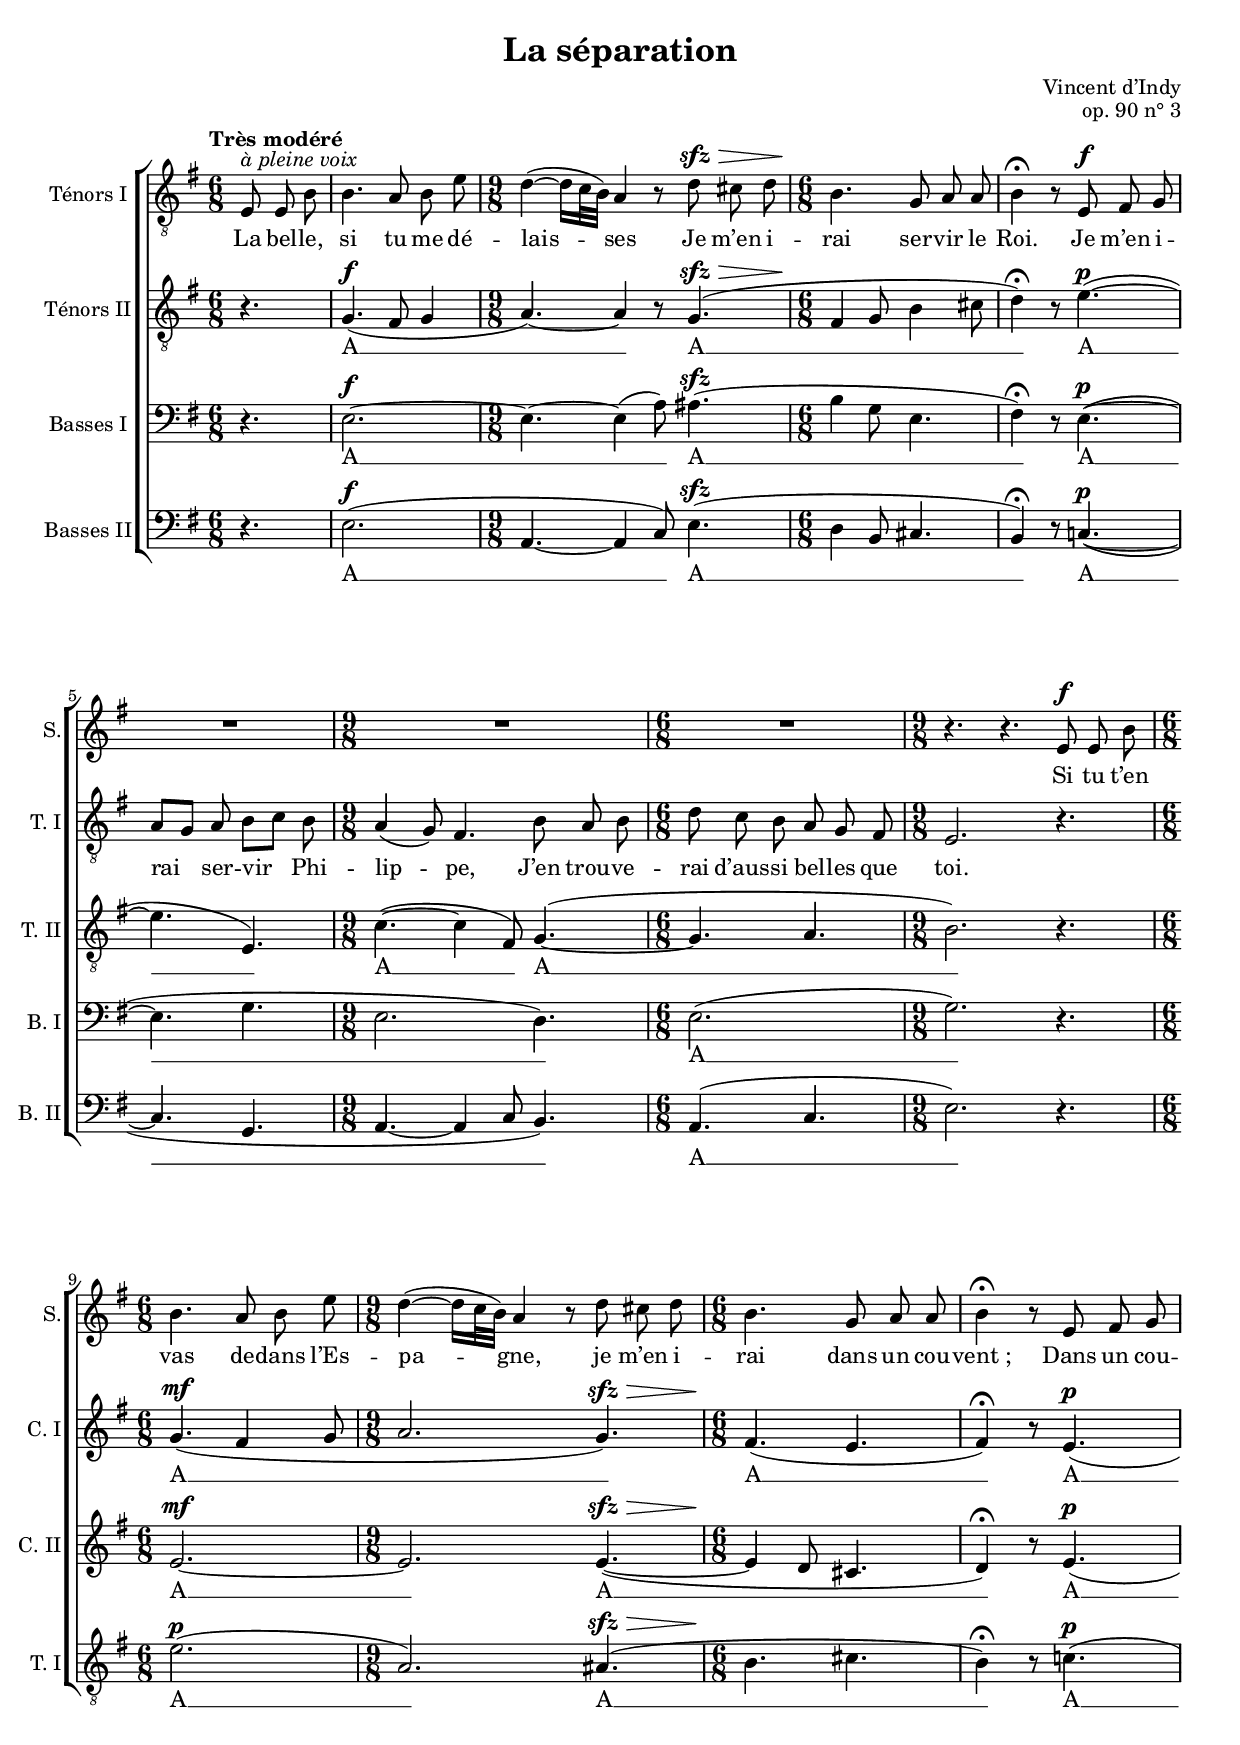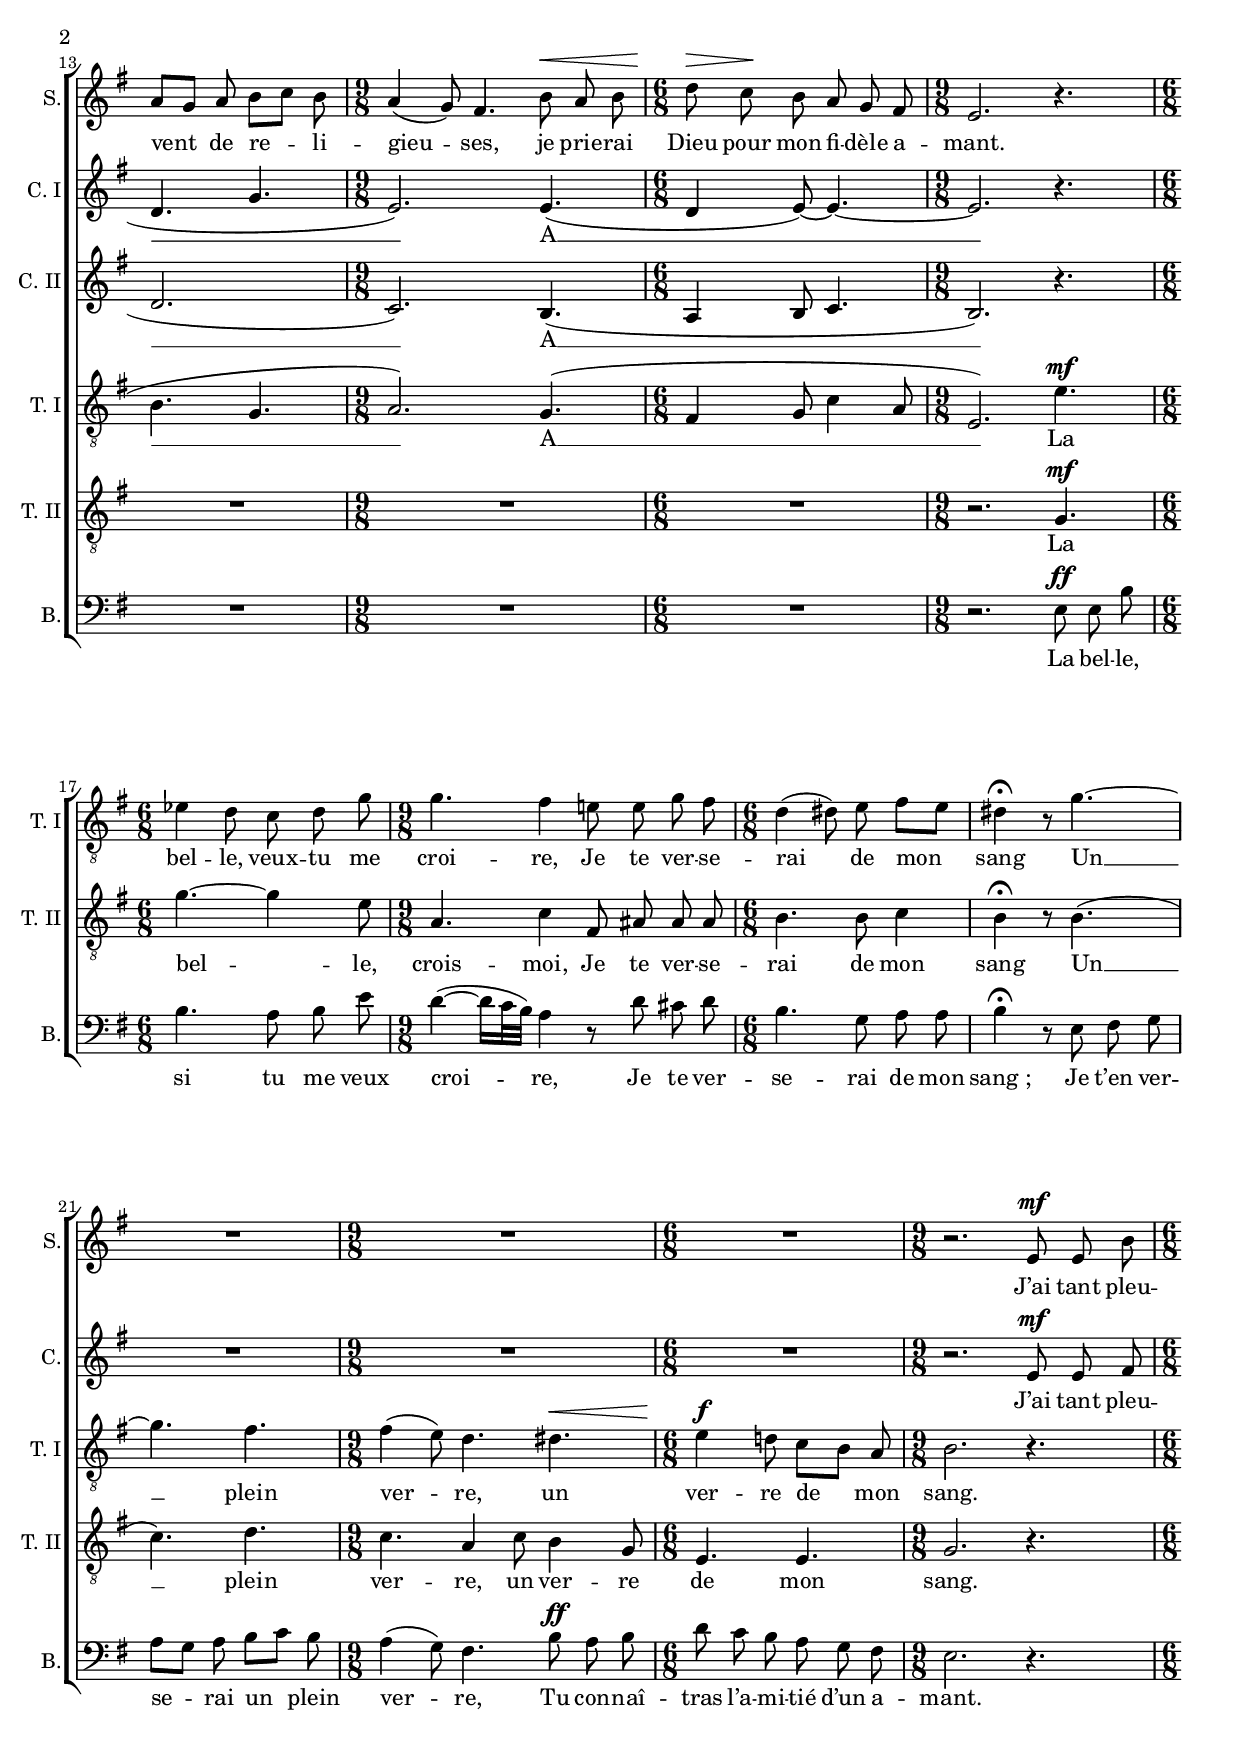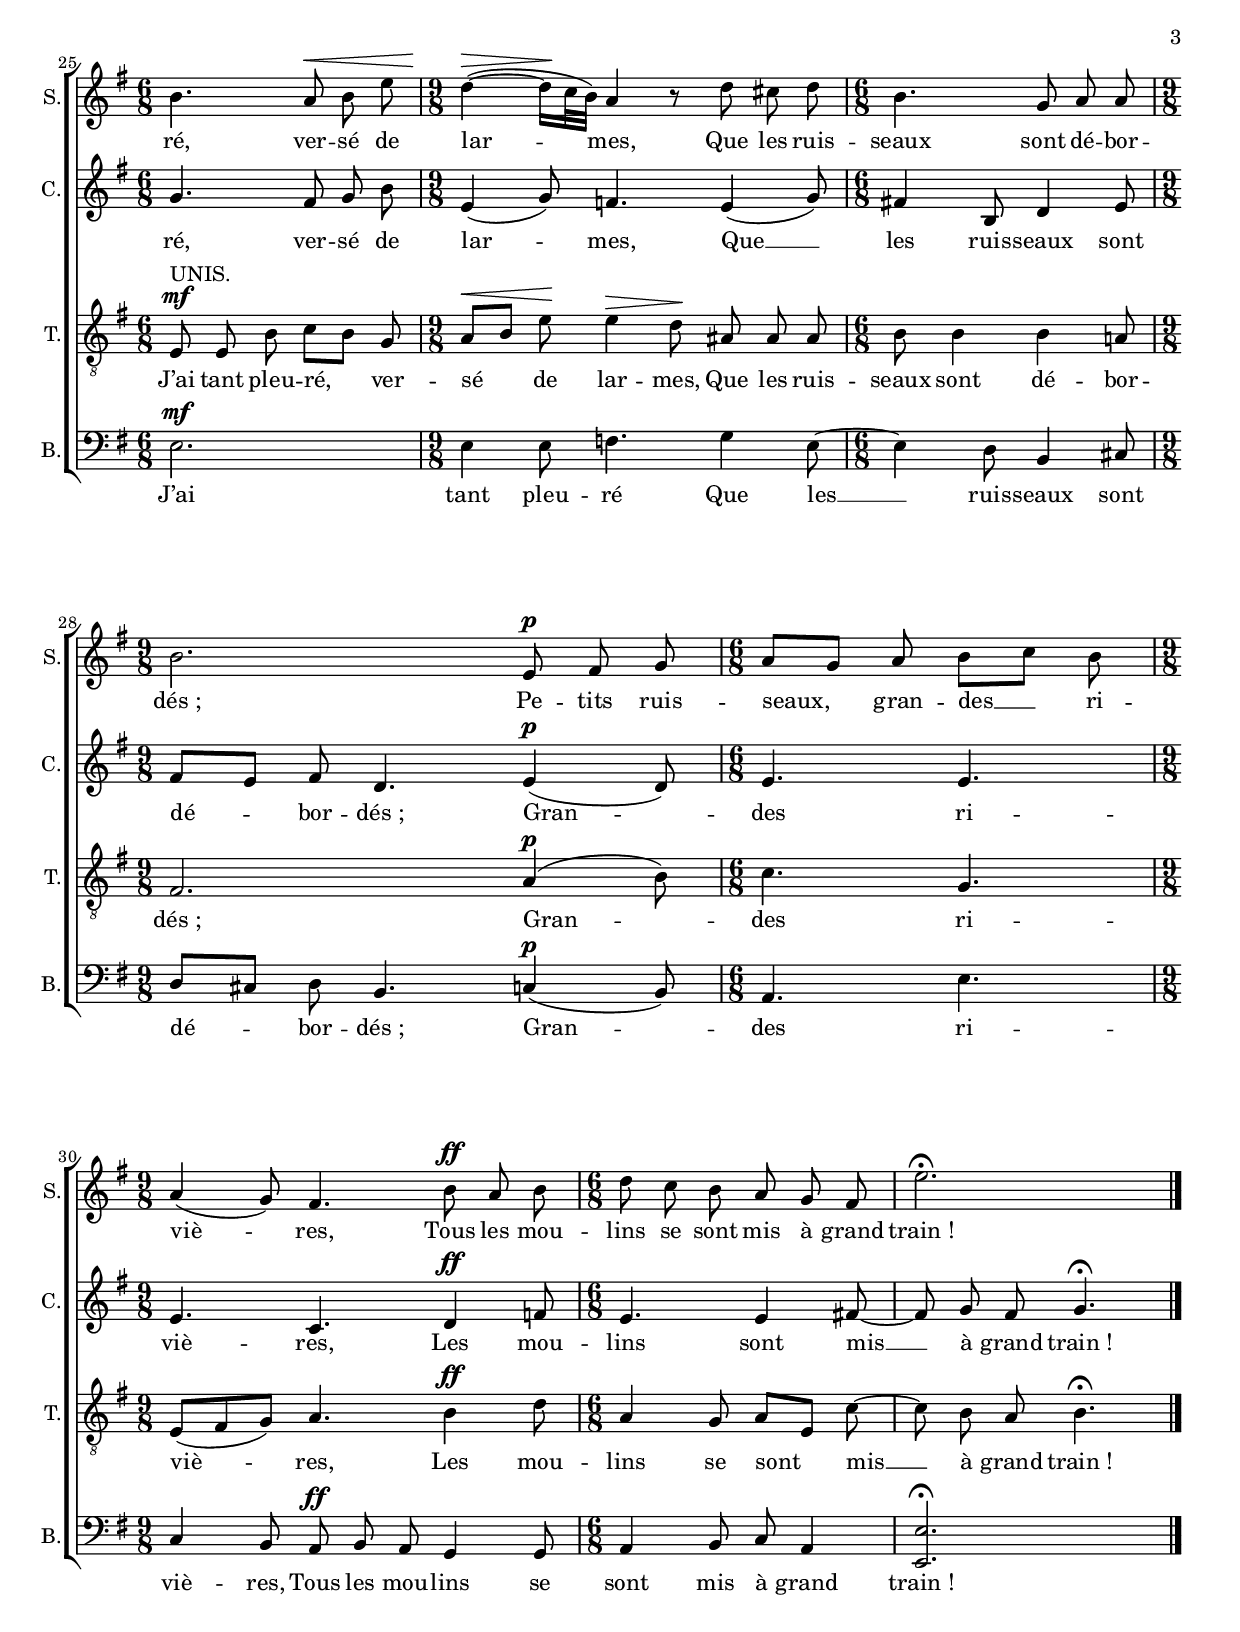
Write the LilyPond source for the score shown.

\version "2.22.1"

% Augustin Roche
% 1er janvier 2022
% © CC-BY-SA


\header {
  title = "La séparation"
  composer = "Vincent d’Indy"
  opus = "op. 90 n° 3"
  % Supprimer le pied de page par défaut
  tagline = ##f
}

#(set-global-staff-size 18)

global = {
  \key e \minor
  \numericTimeSignature
  \time 6/8
  \partial 4.
  \tempo "Très modéré"
  \autoBeamOff
  \dynamicUp
  \accidentalStyle modern
}

sopranoOne = \relative c' {
  \global
  r4.
  R4.*16
  \time 9/8 r4. r4. e8\f e b'
  \time 6/8 b4. a8 b e |
  \time 9/8 d4~( d16[ c32 b]) a4 r8 d cis d
  \time 6/8 b4. g8 a a
  b4\fermata r8 e, fis g |
  % p 12
  a[ g] a b[ c] b
  \time 9/8 a4( g8) fis4. b8\< a b 
  \time 6/8 d8\> c\! b a g fis
  \time 9/8 e2. r4.
  R4.*16
  % p 13
  \time 9/8 r2. e8\mf e b'
  \time 6/8 b4. a8\< b e
  \time 9/8 d4~(\> d16[\! c32 b]) a4 r8 d cis d |
  \time 6/8 b4. g8 a a
  \time 9/8 b2. e,8\p fis g 
  \time 6/8 a[ g] a b[ c] b |
  \time 9/8 a4( g8) fis4. b8\ff a b 
  \time 6/8 d8 c b a g fis
  e'2.\fermata |
}

altoOne = \relative c'' {
  \global
  r4.
  R4.*19
  \time 6/8 g4.(\mf fis4 g8 |
  \time 9/8 a2. g4.)\sfz\>
  \time 6/8 fis4.(\! e
  fis4)\fermata r8 e4.(\p |
  % p 12
  d4. g
  \time 9/8 e2.) e4.(
  \time 6/8 d4 e8~) e4.~
  \time 9/8 e2. r4. |
  \set Staff.shortInstrumentName="C."
  R4.*16
  % p 13
  \time 9/8 r2. e8\mf e fis
  \time 6/8 g4. fis8 g b
  \time 9/8 e,4( g8) f4. e4( g8) |
  \time 6/8 fis4 b,8 d4 e8
  \time 9/8 fis[ e] fis d4. e4(\p d8)
  \time 6/8 e4. e |
  \time 9/8 e c d4\ff f8
  \time 6/8 e4. e4 fis8~
  fis g fis g4.\fermata |
  
}

altoTwo = \relative c' {
  \global
  r4.
  R4.*19
  \time 6/8 e2.~\mf |
  \time 9/8 e2. e4.~(\sfz\>
  \time 6/8 e4\! d8 cis4.
  d4)\fermata r8 e4.(\p |
  % p 12
  d2.
  \time 9/8 c2.) b4.(
  a4 b8 c4.
  \time 9/8 b2.) r4. |
  R4.*16
  
}

tenorOne = \relative c {
  \global
  e8^\markup{\italic{ à pleine voix }} e b'
  b4. a8 b e
  \time 9/8 d4~( d16[ c32 b]) a4 r8 d\sfz\> cis d |
  \time 6/8 b4.\! g8 a a
  b4\fermata r8 e,\f fis g
  a[ g] a b[ c] b
  \time 9/8 a4( g8) fis4. b8 a b |
  % p 11 
  \time 6/8 d8 c b a g fis
  \time 9/8 e2. r4.
  \time 6/8 e'2.(\p |
  \time 9/8 a,2.) ais4.(\sfz\>
  \time 6/8 b4.\! cis
  b4)\fermata r8 c4.(\p |
  % p 12
  b g
  \time 9/8 a2.) g4.(
  \time 6/8 fis4 g8 c4 a8
  \time 9/8 e2.) e'4.\mf |
  \time 6/8 es4 d8 c d g
  \time 9/8 g4. fis4 e8 e g fis
  \time 6/8 d4( dis8) e fis[ e]
  dis4\fermata r8 g4.~ |
  g fis
  \time 9/8 fis4( e8) d4. dis\<
  \time 6/8 e4\f d8 c[ b] a |
  % p 13
  \time 9/8 b2. r4. 
  \set Staff.shortInstrumentName="T." \break
  \time 6/8 e,8\mf^"UNIS." e b' c[ b] g
  \time 9/8 a[\< b] e\! e4\> d8\! ais8 ais ais |
  \time 6/8 b8 b4 b a8
  \time 9/8 fis2. a4(\p b8)
  \time 6/8 c4. g |
  \time 9/8 e8[( fis g]) a4. b4\ff d8
  \time 6/8 a4 g8 a[ e] c'~
  c b a b4.\fermata \bar "|."
  
}

tenorTwo = \relative c' {
  \global
  r4.
  g4.(\f fis8 g4
  \time 9/8 a4.~) a4 r8 g4.(\sfz\> |
  \time 6/8 fis4\! g8 b4 cis8
  d4)\fermata r8 e4.~(\p
  e e,)
  \time 9/8 c'4.~( c4 fis,8) g4.~( |
  % p 11
  \time 6/8 g a
  b2.) r4.
  R4.*16
  % p 12
  \time 9/8 r2. g4.\mf |
  g'~ g4 e8
  \time 9/8 a,4. c4 fis,8 ais ais ais
  \time 6/8 b4. b8 c4
  b4\fermata r8 b4.( |
  c) d
  \time 9/8 c a4 c8 b4 g8
  \time 6/8 e4. e |
  % p 13
  \time 9/8 g2. r4.
  s2.
  
}

bassOne = \relative c {
  \global
  r4.
  e2.~\f
  \time 9/8 e4.~ e4( a8) ais4.(\sfz |
  b4 g8 e4.
  fis4)\fermata r8 e4.~(\p 
  e g
  \time 9/8 e2. d4.) |
  % p 11
  \time 6/8 e2.(
  \time 9/8 g2.) r4.
  \set Staff.shortInstrumentName="B."
  R4.*16
  % p 12
  \time 9/8 r2. e8\ff e b'
  \time 6/8 b4. a8 b e
  \time 9/8 d4~( d16[ c32 b]) a4 r8 d cis d 
  \time 6/8 b4. g8 a a
  b4\fermata r8 e, fis g |
  a[ g] a b[ c] b
  \time 9/8 a4( g8) fis4. b8\ff a b 
  \time 6/8 d8 c b a g fis |
  % p 13
  \time 9/8 e2. r4.
  \time 6/8 e2.\mf
  \time 9/8 e4 e8 f4. g4e8~ |
  \time 6/8 e4 d8 b4 cis8
  \time 9/8 d[ cis] d b4. c4(\p b8)
  a4. e' |
  \time 9/8 c4 b8 a\ff b a g4 g8
  \time 6/8 a4 b8 c a4
  <e' e,>2.\fermata |
}

bassTwo = \relative c {
  \global
  r4.
  e2.(\f 
  \time 9/8 a,4.~ a4 c8) e4.(\sfz |
  \time 6/8 d4 b8 cis4.
  b4)\fermata r8 c4.~(\p 
  c g
  \time 9/8 a4.~ a4 c8 b4.) |
  % p 11
  \time 6/8 a4.( c
  \time 9/8 e2.) r4.
  s2.
  
}

% augmente la distance entre syllabes pour afficher le trait d'union
forceHyphen = \once \override LyricHyphen.minimum-distance = #1

sopranoOneVerse = \lyricmode {
  Si tu t’en vas de -- dans l’Es -- pa -- gne, je m’en i -- rai dans un cou -- vent_;
  Dans un cou -- vent de re -- li -- gieu -- ses,
  je prie -- rai Dieu pour mon fi -- dèle a -- mant.
  
  J’ai tant pleu -- ré, ver -- sé de lar -- mes,
  Que les ruis -- seaux sont dé -- bor -- dés_;
  Pe -- tits ruis -- seaux, gran -- des __ ri -- viè -- res,
  Tous les mou -- lins se sont mis à grand train_!
  
}

altoOneVerse = \lyricmode {
  A __ A __ A __ A __
  
  J’ai tant pleu -- ré, ver -- sé de lar -- mes,
  Que __ les ruis -- seaux sont dé -- bor -- dés_;
  Gran -- des ri -- viè -- res,
  Les mou -- lins sont mis __ à grand train_!
}

altoTwoVerse = \lyricmode {
  A __ A __ A __ A __
  
}

tenorOneVerse = \lyricmode {
  La bel -- le, si tu me dé -- lais -- ses
  Je m’en i -- rai ser -- vir le Roi.
  Je m’en i -- rai ser -- vir Phi -- lip -- pe,
  J’en trou -- ve -- rai d’aus -- si bel -- les que toi.
  
  A __ A __ A __ A __
  La bel -- le, \forceHyphen veux -- tu me croi -- re, 
  Je te ver -- se -- rai de mon sang
  Un __ plein ver -- re, un ver -- re de mon sang.
  
  J’ai tant pleu -- ré, ver -- sé de lar -- mes,
  Que les ruis -- seaux sont dé -- bor -- dés_;
  Gran -- des ri -- viè -- res,
  Les mou -- lins se sont mis __ à grand train_!
}

tenorTwoVerse = \lyricmode {
  A __ A __ A __ A __ A __
  
  La bel -- le, \forceHyphen crois -- moi, 
  Je te ver -- se -- rai de mon sang
  Un __ plein ver -- re, un ver -- re de mon sang.
}

bassOneVerse = \lyricmode {
  A __ A __ A __ A __
  
  La bel -- le, si tu me veux croi -- re, 
  Je te ver -- se -- rai de mon sang_;
  Je t’en ver -- se -- rai un plein ver -- re, 
  Tu con -- naî -- tras l’a -- mi -- tié d’un a -- mant.
  
  J’ai tant pleu -- ré
  Que les __ ruis -- seaux sont dé -- bor -- dés_;
  Gran -- des ri -- viè -- res,
  Tous les mou -- lins se sont mis à grand train_!
}

bassTwoVerse = \lyricmode {
  A __ A __ A __ A __
  
}

\score {
  \new ChoirStaff <<
    \new Staff \with {
      midiInstrument = "choir aahs"
      instrumentName = "Sopranos"
      shortInstrumentName = "S."
    } { \sopranoOne }
    \addlyrics { \sopranoOneVerse }
    \new Staff \with {
      midiInstrument = "choir aahs"
      instrumentName = "Contraltos I"
      shortInstrumentName = "C. I"
    } { \altoOne }
    \addlyrics { \altoOneVerse }
    \new Staff \with {
      midiInstrument = "choir aahs"
      instrumentName = "Contraltos II"
      shortInstrumentName = "C. II"
    } { \altoTwo }
    \addlyrics { \altoTwoVerse }
    \new Staff \with {
      midiInstrument = "choir aahs"
      instrumentName = "Ténors I"
      shortInstrumentName = "T. I"
    } { \clef "treble_8" \tenorOne }
    \addlyrics { \tenorOneVerse }
    \new Staff \with {
      midiInstrument = "choir aahs"
      instrumentName = "Ténors II"
      shortInstrumentName = "T. II"
    } { \clef "treble_8" \tenorTwo }
    \addlyrics { \tenorTwoVerse }
    \new Staff \with {
      midiInstrument = "choir aahs"
      instrumentName = "Basses I"
      shortInstrumentName = "B. I"
    } { \clef bass \bassOne }
    \addlyrics { \bassOneVerse }
    \new Staff \with {
      midiInstrument = "choir aahs"
      instrumentName = "Basses II"
      shortInstrumentName = "B. II"
    } { \clef bass \bassTwo }
    \addlyrics { \bassTwoVerse }
  >>
  \layout {
    \context {
      \Staff
      \RemoveAllEmptyStaves
    }
    short-indent = 0.3\cm
  }
  \midi {
    \tempo 4.=60
  }
}
